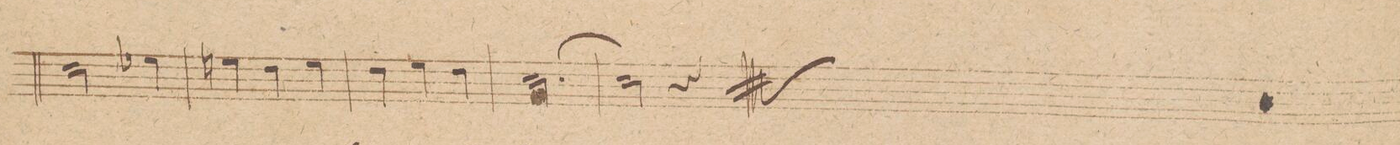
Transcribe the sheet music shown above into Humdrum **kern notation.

**kern
*I"Corno 1mo in F
*clefG2
*k[b-]
*M3/4
2f\
4a-X\
=55
4a\
4g\
4a\
=56
4g\
4a\
4g\
=57
[2.f\
=58
2f\]
4r
==
*-
